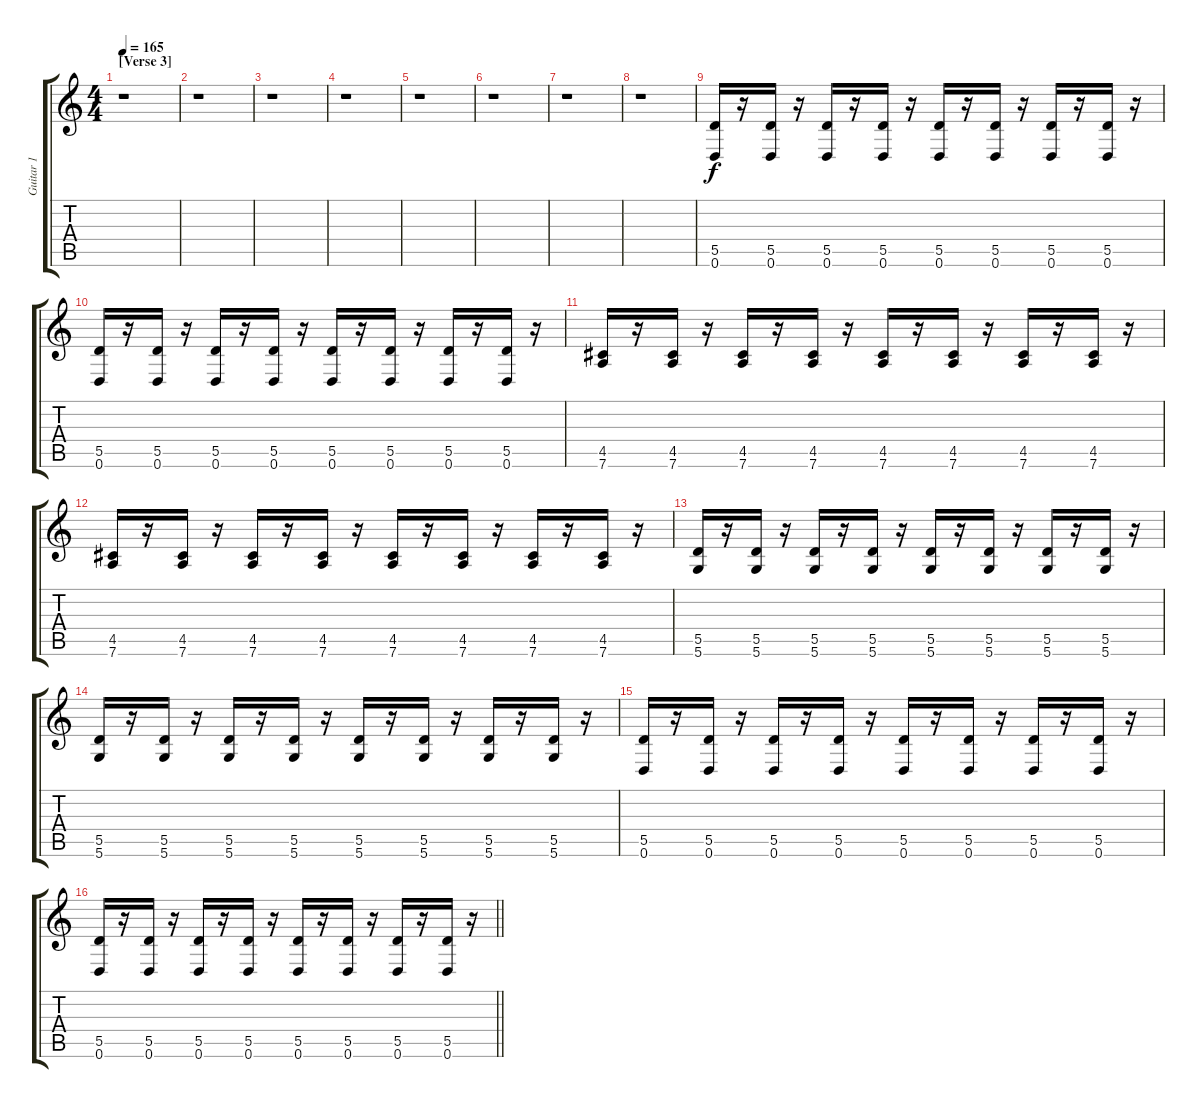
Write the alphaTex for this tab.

\track ("Guitar 1" "Guitar 1") {instrument electricguitarmuted}
\staff {score tabs}
\tuning (E4 B3 G3 D3 A2 D2) {hide}
\ts (4 4)
\section ("" "[Verse 3]")
\tempo 165
\clef g2
\ks c
r.1{dy f} |
r.1 |
r.1 |
r.1 |
r.1 |
r.1 |
r.1 |
r.1 |
(5.5 0.6).16 r.16 (5.5 0.6).16 r.16 (5.5 0.6).16 r.16 (5.5 0.6).16 r.16 (5.5 0.6).16 r.16 (5.5 0.6).16 r.16 (5.5 0.6).16 r.16 (5.5 0.6).16 r.16 |
(5.5 0.6).16 r.16 (5.5 0.6).16 r.16 (5.5 0.6).16 r.16 (5.5 0.6).16 r.16 (5.5 0.6).16 r.16 (5.5 0.6).16 r.16 (5.5 0.6).16 r.16 (5.5 0.6).16 r.16 |
(4.5 7.6).16 r.16 (4.5 7.6).16 r.16 (4.5 7.6).16 r.16 (4.5 7.6).16 r.16 (4.5 7.6).16 r.16 (4.5 7.6).16 r.16 (4.5 7.6).16 r.16 (4.5 7.6).16 r.16 |
(4.5 7.6).16 r.16 (4.5 7.6).16 r.16 (4.5 7.6).16 r.16 (4.5 7.6).16 r.16 (4.5 7.6).16 r.16 (4.5 7.6).16 r.16 (4.5 7.6).16 r.16 (4.5 7.6).16 r.16 |
(5.5 5.6).16 r.16 (5.5 5.6).16 r.16 (5.5 5.6).16 r.16 (5.5 5.6).16 r.16 (5.5 5.6).16 r.16 (5.5 5.6).16 r.16 (5.5 5.6).16 r.16 (5.5 5.6).16 r.16 |
(5.5 5.6).16 r.16 (5.5 5.6).16 r.16 (5.5 5.6).16 r.16 (5.5 5.6).16 r.16 (5.5 5.6).16 r.16 (5.5 5.6).16 r.16 (5.5 5.6).16 r.16 (5.5 5.6).16 r.16 |
(5.5 0.6).16 r.16 (5.5 0.6).16 r.16 (5.5 0.6).16 r.16 (5.5 0.6).16 r.16 (5.5 0.6).16 r.16 (5.5 0.6).16 r.16 (5.5 0.6).16 r.16 (5.5 0.6).16 r.16 |
\barLineRight lightlight
(5.5 0.6).16 r.16 (5.5 0.6).16 r.16 (5.5 0.6).16 r.16 (5.5 0.6).16 r.16 (5.5 0.6).16 r.16 (5.5 0.6).16 r.16 (5.5 0.6).16 r.16 (5.5 0.6).16 r.16
